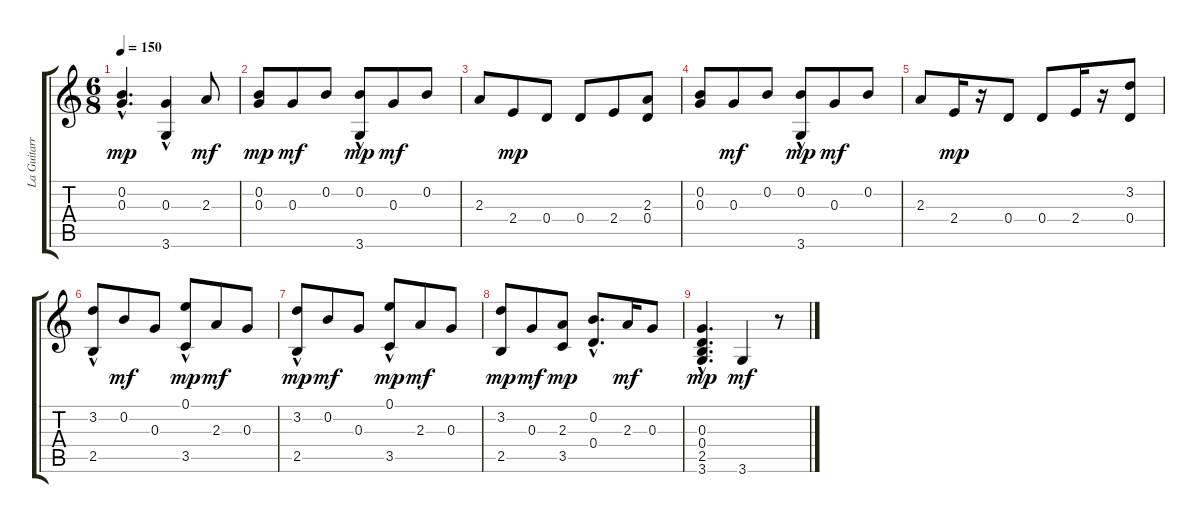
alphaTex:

\track ("La Guitarre by Louis C. Daquin" "La Guitarr") {instrument acousticguitarnylon}
\staff {score tabs}
\tuning (E4 B3 G3 D3 A2 E2) {hide}
\ts (6 8)
\tempo 150
\clef g2
\ks c
(0.2{hac} 0.3{hac}).4{d dy mp} (0.3 3.6{hac}).4 2.3.8{dy mf} |
(0.2 0.3).8{dy mp} 0.3.8{dy mf} 0.2.8 (0.2 3.6{hac}).8{dy mp} 0.3.8{dy mf} 0.2.8 |
2.3.8 2.4.8{dy mp} 0.4.8 0.4.8 2.4.8 (2.3 0.4).8 |
(0.2 0.3).8 0.3.8{dy mf} 0.2.8 (0.2 3.6{hac}).8{dy mp} 0.3.8{dy mf} 0.2.8 |
2.3.8 2.4.16{dy mp} r.16 0.4.8 0.4.8 2.4.16 r.16 (3.2 0.4).8 |
(3.2 2.5{hac}).8 0.2.8{dy mf} 0.3.8 (0.1 3.5{hac}).8{dy mp} 2.3.8{dy mf} 0.3.8 |
(3.2 2.5{hac}).8{dy mp} 0.2.8{dy mf} 0.3.8 (0.1 3.5{hac}).8{dy mp} 2.3.8{dy mf} 0.3.8 |
(3.2 2.5).8{dy mp} 0.3.8{dy mf} (2.3 3.5).8{dy mp} (0.2{hac} 0.4).8{d} 2.3.16{dy mf} 0.3.8 |
(0.3{hac} 0.4{hac} 2.5{hac} 3.6{hac}).4{d dy mp} 3.6.4{dy mf} r.8
